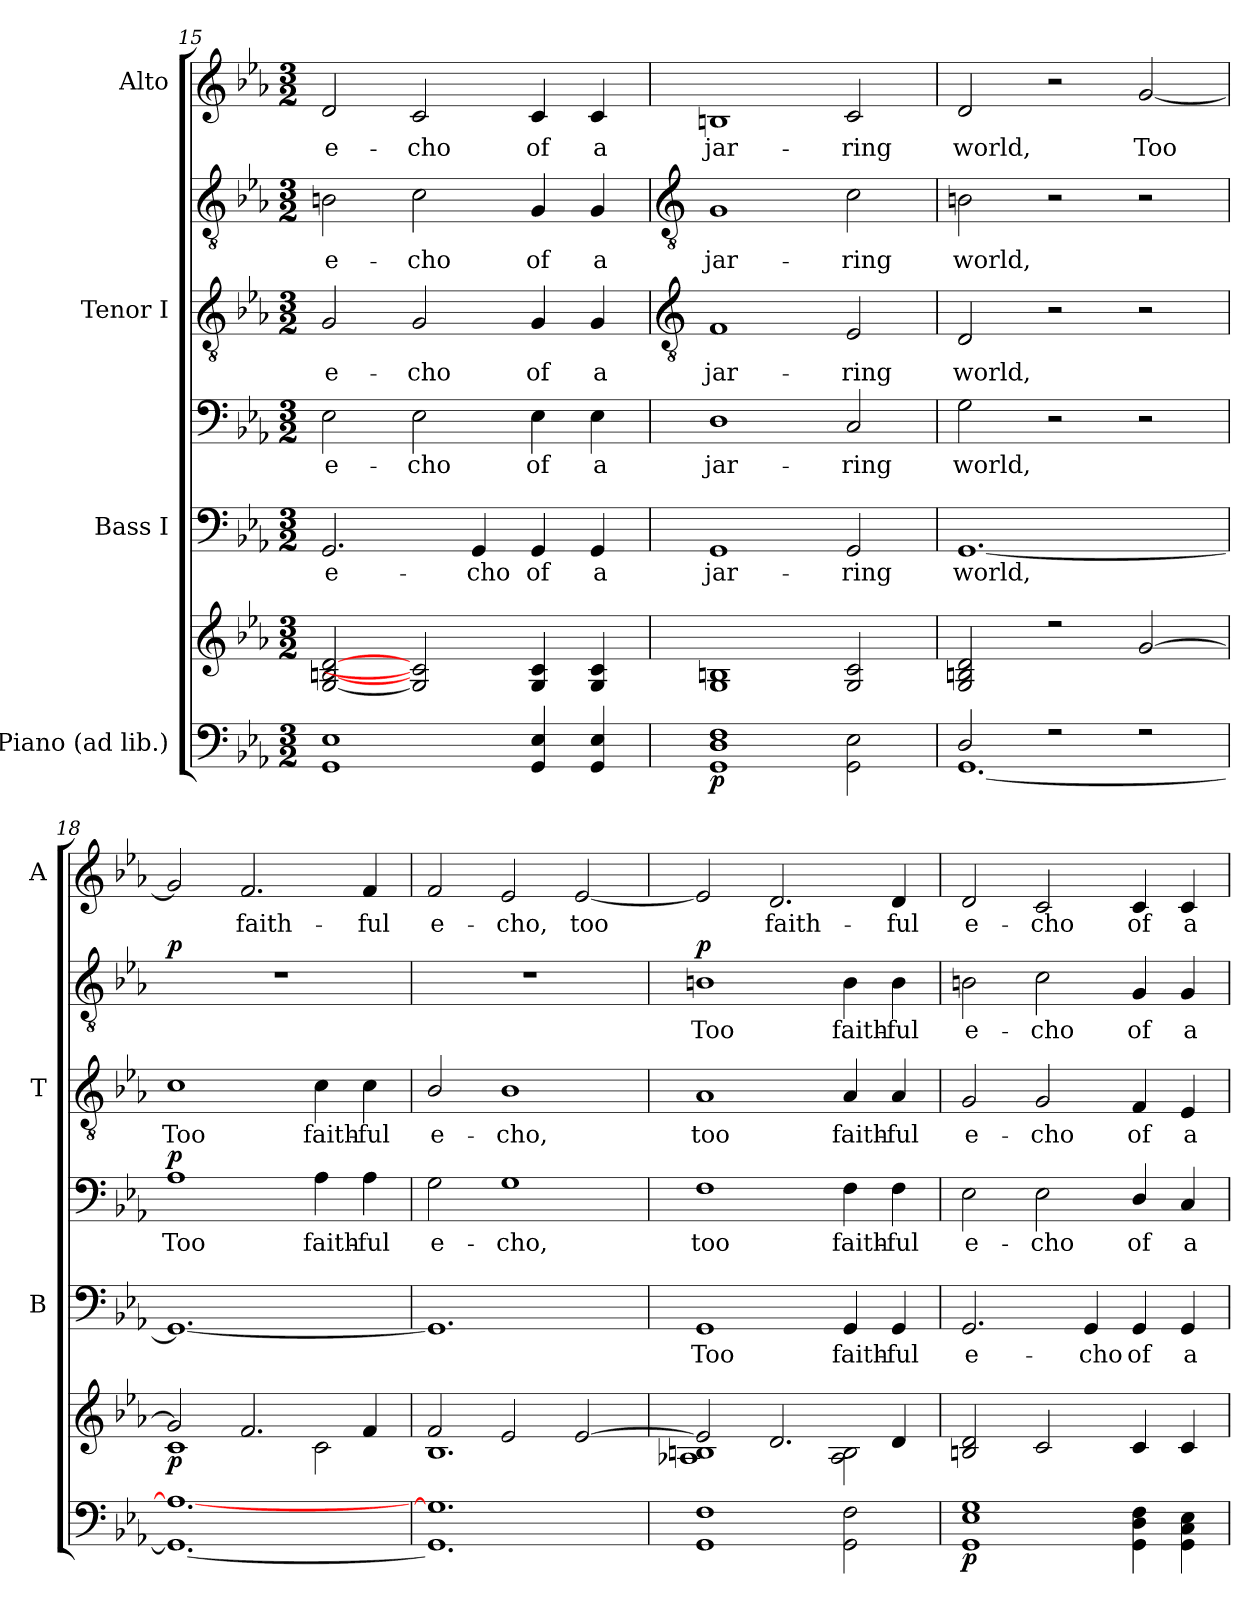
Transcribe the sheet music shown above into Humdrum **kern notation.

**kern	**kern	**dynam	**kern	**text	**kern	**text	**dynam	**kern	**text	**kern	**text	**dynam	**kern	**text
*part4	*part4	*part4	*part3	*part3	*part3	*part3	*part3	*part2	*part2	*part2	*part2	*part2	*part1	*part1
*staff7	*staff6	*staff6/7	*staff5	*staff5	*staff4	*staff4	*staff4/5	*staff3	*staff3	*staff2	*staff2	*staff2/3	*staff1	*staff1
*I"Piano (ad lib.)	*	*	*I"Bass I	*	*	*	*	*I"Tenor I	*	*	*	*	*I"Alto	*
*	*	*	*I'B	*	*	*	*	*I'T	*	*	*	*	*I'A	*
*clefF4	*clefG2	*	*clefF4	*	*clefF4	*	*	*clefGv2	*	*clefGv2	*	*	*clefG2	*
*k[b-e-a-]	*k[b-e-a-]	*	*k[b-e-a-]	*	*k[b-e-a-]	*	*	*k[b-e-a-]	*	*k[b-e-a-]	*	*	*k[b-e-a-]	*
*E-:	*E-:	*	*E-:	*	*E-:	*	*	*E-:	*	*E-:	*	*	*E-:	*
*M3/2	*M3/2	*	*M3/2	*	*M3/2	*	*	*M3/2	*	*M3/2	*	*	*M3/2	*
=15	=15	=15	=15	=15	=15	=15	=15	=15	=15	=15	=15	=15	=15	=15
*	*^	*	*	*	*	*	*	*	*	*	*	*	*	*
!	!	!	!	!	!LO:LY:b	!	!LO:LY:b	!	!	!LO:LY:b	!	!LO:LY:b	!	!	!LO:LY:b
1GG 1E-	[2G/ [2Bn/ [2d/	1ryy	.	2.GG	e-	2E-	e-	.	2G	e-	2Bn	e-	.	2d	e-
!	!	!	!	!	!	!	!LO:LY:b	!	!	!LO:LY:b	!	!LO:LY:b	!	!	!LO:LY:b
.	2G/] 2c/]	.	.	.	.	2E-	-cho	.	2G	-cho	2c	-cho	.	2c	-cho
!	!	!	!	!	!LO:LY:b	!	!	!	!	!	!	!	!	!	!
.	.	.	.	4GG	-cho	.	.	.	.	.	.	.	.	.	.
!	!	!	!	!	!LO:LY:b	!	!LO:LY:b	!	!	!LO:LY:b	!	!LO:LY:b	!	!	!LO:LY:b
4GG 4E-	4G/ 4c/	4ryy	.	4GG	of	4E-	of	.	4G	of	4G	of	.	4c	of
!	!	!	!	!	!LO:LY:b	!	!LO:LY:b	!	!	!LO:LY:b	!	!LO:LY:b	!	!	!LO:LY:b
4GG 4E-	4G/ 4c/	4ryy	.	4GG	a	4E-	a	.	4G	a	4G	a	.	4c	a
!!LO:LB:g=z
=16	=16	=16	=16	=16	=16	=16	=16	=16	=16	=16	=16	=16	=16	=16	=16
*	*	*	*	*	*	*	*	*	*clefGv2	*	*clefGv2	*	*	*	*
!LO:N:vis=1	!	!	!LO:DY:b=2	!	!LO:LY:b	!	!LO:LY:b	!	!	!LO:LY:b	!	!LO:LY:b	!	!	!LO:LY:b
*^	*	*	*	*	*	*	*	*	*	*	*	*	*	*	*
1.ryy	1GG\ 1D\ 1F\	1G/ 1Bn/	1.ryy	p	1GG	jar-	1D	jar-	.	1F	jar-	1G	jar-	.	1Bn	jar-
!	!	!	!	!	!	!LO:LY:b	!	!LO:LY:b	!	!	!LO:LY:b	!	!LO:LY:b	!	!	!LO:LY:b
.	2GG\ 2E-\	2G/ 2c/	.	.	2GG	-ring	2C	-ring	.	2E-	-ring	2c	-ring	.	2c	-ring
=17	=17	=17	=17	=17	=17	=17	=17	=17	=17	=17	=17	=17	=17	=17	=17	=17
!	!	!	!	!	!	!LO:LY:b	!	!LO:LY:b	!	!	!LO:LY:b	!	!LO:LY:b	!	!	!LO:LY:b
2D/	[1.GG\	2G/ 2Bn/ 2d/	1.ryy	.	[1.GG	world,	2G	world,	.	2D	world,	2Bn	world,	.	2d	world,
2r	.	2r	.	.	.	.	2r	.	.	2r	.	2r	.	.	2r	.
!	!	!	!	!	!	!	!	!	!	!	!	!	!	!	!	!LO:LY:b
2r	.	[2g/	.	.	.	.	2r	.	.	2r	.	2r	.	.	[2g	Too
=18	=18	=18	=18	=18	=18	=18	=18	=18	=18	=18	=18	=18	=18	=18	=18	=18
!LO:N:vis=1	!	!	!	!LO:DY:b	!	!	!	!LO:LY:b	!LO:DY:b	!	!LO:LY:b	!LO:N:vis=1	!	!LO:DY:b=2	!	!
1.ryy	1.GG\_ 1.A-\_	2g/]	1c\	p	1.GG_	.	1A-	Too	p	1c	Too	1.r	.	p	2g]	.
!	!	!	!	!	!	!	!	!	!	!	!	!	!	!	!	!LO:LY:b
.	.	2.f/	.	.	.	.	.	.	.	.	.	.	.	.	2.f	faith-
!	!	!	!	!	!	!	!	!LO:LY:b	!	!	!LO:LY:b	!	!	!	!	!
.	.	.	2c\	.	.	.	4A-	faith-	.	4c	faith-	.	.	.	.	.
!	!	!	!	!	!	!	!	!LO:LY:b	!	!	!LO:LY:b	!	!	!	!	!LO:LY:b
.	.	4f/	.	.	.	.	4A-	-ful	.	4c	-ful	.	.	.	4f	-ful
=19	=19	=19	=19	=19	=19	=19	=19	=19	=19	=19	=19	=19	=19	=19	=19	=19
!LO:N:vis=1	!	!	!	!	!	!	!	!LO:LY:b	!	!	!LO:LY:b	!LO:N:vis=1	!	!	!	!LO:LY:b
1.ryy	1.GG\] 1.G\]	2f/	1.B-\	.	1.GG]	.	2G	e-	.	2B-/	e-	1.r	.	.	2f	e-
!	!	!	!	!	!	!	!	!LO:LY:b	!	!	!LO:LY:b	!	!	!	!	!LO:LY:b
.	.	2e-/	.	.	.	.	1G	-cho,	.	1B-	-cho,	.	.	.	2e-	-cho,
!	!	!	!	!	!	!	!	!	!	!	!	!	!	!	!	!LO:LY:b
.	.	[2e-/	.	.	.	.	.	.	.	.	.	.	.	.	[2e-	too
=20	=20	=20	=20	=20	=20	=20	=20	=20	=20	=20	=20	=20	=20	=20	=20	=20
!LO:N:vis=1	!	!	!	!	!	!LO:LY:b	!	!LO:LY:b	!	!	!LO:LY:b	!	!LO:LY:b	!LO:DY:b	!	!
1.ryy	1GG\ 1F\	2e-/]	1A-X\ 1Bn\	.	1GG	Too	1F	too	.	1A-	too	1Bn	Too	p	2e-]	.
!	!	!	!	!	!	!	!	!	!	!	!	!	!	!	!	!LO:LY:b
.	.	2.d/	.	.	.	.	.	.	.	.	.	.	.	.	2.d	faith-
!	!	!	!	!	!	!LO:LY:b	!	!LO:LY:b	!	!	!LO:LY:b	!	!LO:LY:b	!	!	!
.	2GG\ 2F\	.	2A-\ 2B\	.	4GG	faith-	4F	faith-	.	4A-	faith-	4B	faith-	.	.	.
!	!	!	!	!	!	!LO:LY:b	!	!LO:LY:b	!	!	!LO:LY:b	!	!LO:LY:b	!	!	!LO:LY:b
.	.	4d/	.	.	4GG	-ful	4F	-ful	.	4A-	-ful	4B	-ful	.	4d	-ful
=21	=21	=21	=21	=21	=21	=21	=21	=21	=21	=21	=21	=21	=21	=21	=21	=21
!	!	!	!	!LO:DY:b=2	!	!LO:LY:b	!	!LO:LY:b	!	!	!LO:LY:b	!	!LO:LY:b	!	!	!LO:LY:b
1ryy	1GG\ 1E-\ 1G\	2Bn/ 2d/	1ryy	p	2.GG	e-	2E-	e-	.	2G	e-	2Bn	e-	.	2d	e-
!	!	!	!	!	!	!	!	!LO:LY:b	!	!	!LO:LY:b	!	!LO:LY:b	!	!	!LO:LY:b
.	.	2c/	.	.	.	.	2E-	-cho	.	2G	-cho	2c	-cho	.	2c	-cho
!	!	!	!	!	!	!LO:LY:b	!	!	!	!	!	!	!	!	!	!
.	.	.	.	.	4GG	-cho	.	.	.	.	.	.	.	.	.	.
!	!	!	!	!	!	!LO:LY:b	!	!LO:LY:b	!	!	!LO:LY:b	!	!LO:LY:b	!	!	!LO:LY:b
4ryy	4GG\ 4D\ 4F\	4c/	4ryy	.	4GG	of	4D/	of	.	4F	of	4G	of	.	4c	of
!	!	!	!	!	!	!LO:LY:b	!	!LO:LY:b	!	!	!LO:LY:b	!	!LO:LY:b	!	!	!LO:LY:b
4ryy	4GG\ 4C\ 4E-\	4c/	4ryy	.	4GG	a	4C	a	.	4E-	a	4G	a	.	4c	a
*v	*v	*	*	*	*	*	*	*	*	*	*	*	*	*	*	*
*	*v	*v	*	*	*	*	*	*	*	*	*	*	*	*	*
=	=	=	=	=	=	=	=	=	=	=	=	=	=	=
*-	*-	*-	*-	*-	*-	*-	*-	*-	*-	*-	*-	*-	*-	*-
